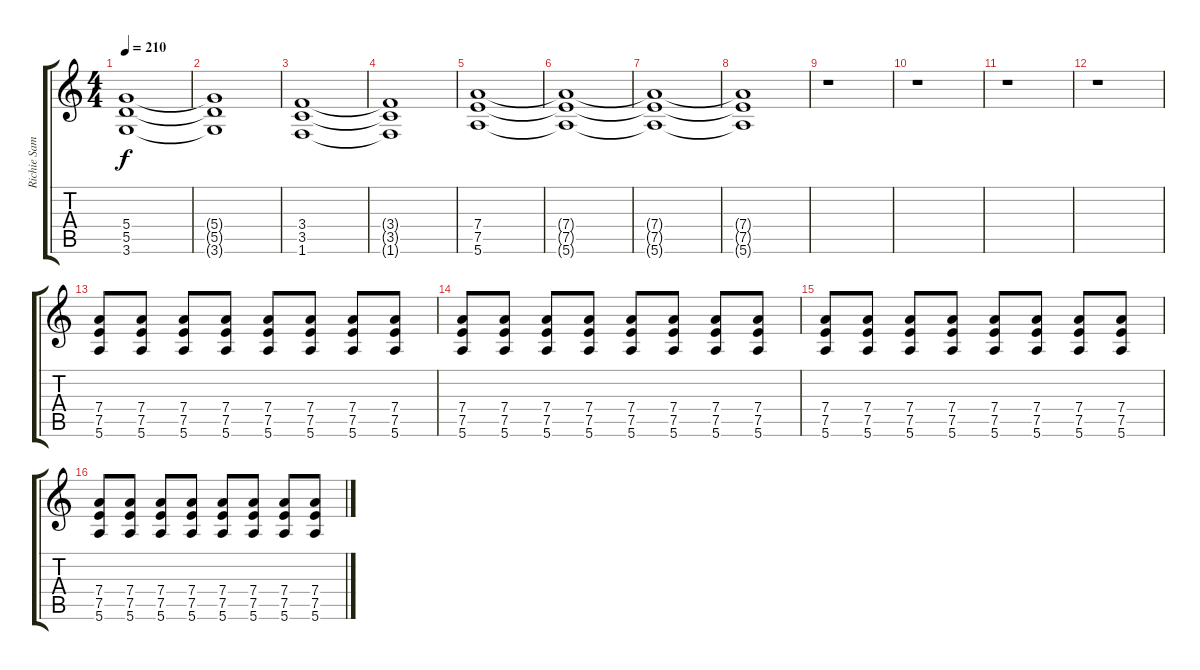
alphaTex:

\track ("Richie Sambora" "Richie Sam") {instrument distortionguitar}
\staff {score tabs}
\tuning (E4 B3 G3 D3 A2 E2) {hide}
\ts (4 4)
\tempo 210
\clef g2
\ks c
(5.4 5.5 3.6).1{dy f} |
(5.4{t} 5.5{t} 3.6{t}).1 |
(3.4 3.5 1.6).1 |
(3.4{t} 3.5{t} 1.6{t}).1 |
(7.4 7.5 5.6).1 |
(7.4{t} 7.5{t} 5.6{t}).1 |
(7.4{t} 7.5{t} 5.6{t}).1 |
(7.4{t} 7.5{t} 5.6{t}).1 |
r.1 |
r.1 |
r.1 |
r.1 |
(7.4 7.5 5.6).8{volume 9} (7.4 7.5 5.6).8 (7.4 7.5 5.6).8 (7.4 7.5 5.6).8 (7.4 7.5 5.6).8 (7.4 7.5 5.6).8 (7.4 7.5 5.6).8 (7.4 7.5 5.6).8 |
(7.4 7.5 5.6).8{volume 9} (7.4 7.5 5.6).8 (7.4 7.5 5.6).8 (7.4 7.5 5.6).8 (7.4 7.5 5.6).8 (7.4 7.5 5.6).8 (7.4 7.5 5.6).8 (7.4 7.5 5.6).8 |
(7.4 7.5 5.6).8{volume 9} (7.4 7.5 5.6).8 (7.4 7.5 5.6).8 (7.4 7.5 5.6).8 (7.4 7.5 5.6).8 (7.4 7.5 5.6).8 (7.4 7.5 5.6).8 (7.4 7.5 5.6).8 |
(7.4 7.5 5.6).8{volume 9} (7.4 7.5 5.6).8 (7.4 7.5 5.6).8 (7.4 7.5 5.6).8 (7.4 7.5 5.6).8 (7.4 7.5 5.6).8 (7.4 7.5 5.6).8 (7.4 7.5 5.6).8
